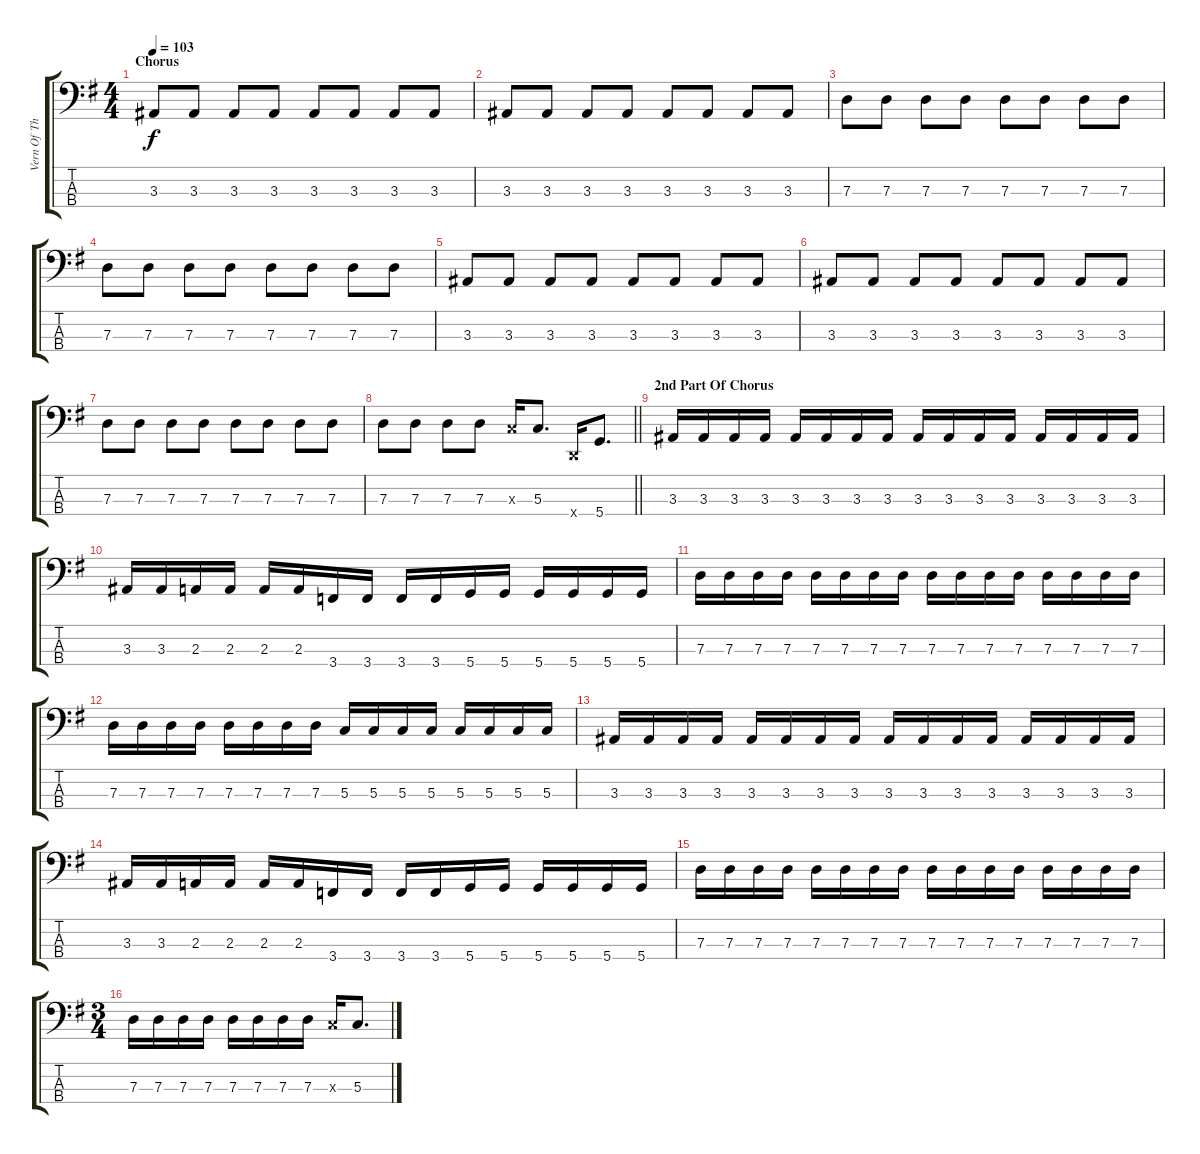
\track ("Vern Of The Bass" "Vern Of Th") {instrument electricbassfinger}
\staff {score tabs}
\tuning (F2 C2 G1 D1) {hide}
\ts (4 4)
\section ("" "Chorus")
\tempo 103
\clef f4
\ks g
3.3.8{dy f} 3.3.8 3.3.8 3.3.8 3.3.8 3.3.8 3.3.8 3.3.8 |
3.3.8 3.3.8 3.3.8 3.3.8 3.3.8 3.3.8 3.3.8 3.3.8 |
7.3.8 7.3.8 7.3.8 7.3.8 7.3.8 7.3.8 7.3.8 7.3.8 |
7.3.8 7.3.8 7.3.8 7.3.8 7.3.8 7.3.8 7.3.8 7.3.8 |
3.3.8 3.3.8 3.3.8 3.3.8 3.3.8 3.3.8 3.3.8 3.3.8 |
3.3.8 3.3.8 3.3.8 3.3.8 3.3.8 3.3.8 3.3.8 3.3.8 |
7.3.8 7.3.8 7.3.8 7.3.8 7.3.8 7.3.8 7.3.8 7.3.8 |
\barLineRight lightlight
7.3.8 7.3.8 7.3.8 7.3.8 5.3{x}.16 5.3.8{d} 0.4{x}.16 5.4.8{d} |
\section ("" "2nd Part Of Chorus")
3.3.16 3.3.16 3.3.16 3.3.16 3.3.16 3.3.16 3.3.16 3.3.16 3.3.16 3.3.16 3.3.16 3.3.16 3.3.16 3.3.16 3.3.16 3.3.16 |
3.3.16 3.3.16 2.3.16 2.3.16 2.3.16 2.3.16 3.4.16 3.4.16 3.4.16 3.4.16 5.4.16 5.4.16 5.4.16 5.4.16 5.4.16 5.4.16 |
7.3.16 7.3.16 7.3.16 7.3.16 7.3.16 7.3.16 7.3.16 7.3.16 7.3.16 7.3.16 7.3.16 7.3.16 7.3.16 7.3.16 7.3.16 7.3.16 |
7.3.16 7.3.16 7.3.16 7.3.16 7.3.16 7.3.16 7.3.16 7.3.16 5.3.16 5.3.16 5.3.16 5.3.16 5.3.16 5.3.16 5.3.16 5.3.16 |
3.3.16 3.3.16 3.3.16 3.3.16 3.3.16 3.3.16 3.3.16 3.3.16 3.3.16 3.3.16 3.3.16 3.3.16 3.3.16 3.3.16 3.3.16 3.3.16 |
3.3.16 3.3.16 2.3.16 2.3.16 2.3.16 2.3.16 3.4.16 3.4.16 3.4.16 3.4.16 5.4.16 5.4.16 5.4.16 5.4.16 5.4.16 5.4.16 |
7.3.16 7.3.16 7.3.16 7.3.16 7.3.16 7.3.16 7.3.16 7.3.16 7.3.16 7.3.16 7.3.16 7.3.16 7.3.16 7.3.16 7.3.16 7.3.16 |
\ts (3 4)
7.3.16 7.3.16 7.3.16 7.3.16 7.3.16 7.3.16 7.3.16 7.3.16 5.3{x}.16 5.3.8{d}
